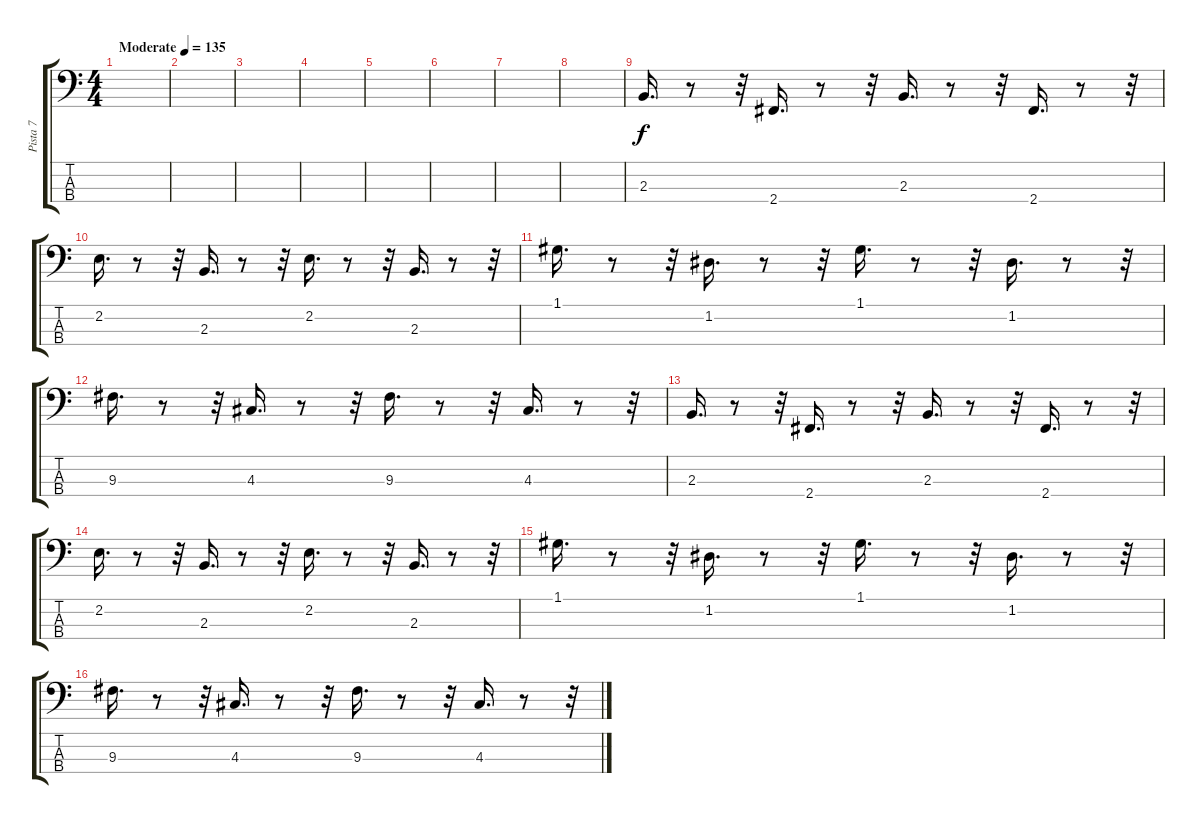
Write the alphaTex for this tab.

\track ("Pista 7" "Pista 7") {instrument synthbass2}
\staff {score tabs}
\tuning (G2 D2 A1 E1) {hide}
\ts (4 4)
\tempo (135 "Moderate")
\clef f4
\ks c
|
|
|
|
|
|
|
|
2.3.16{d volume 2} r.8 r.32 2.4.16{d} r.8 r.32 2.3.16{d} r.8 r.32 2.4.16{d} r.8 r.32 |
2.2.16{d volume 5} r.8 r.32 2.3.16{d} r.8 r.32 2.2.16{d} r.8 r.32 2.3.16{d} r.8 r.32 |
1.1.16{d volume 8} r.8 r.32 1.2.16{d} r.8 r.32 1.1.16{d} r.8 r.32 1.2.16{d} r.8 r.32 |
9.3.16{d volume 10} r.8 r.32 4.3.16{d} r.8 r.32 9.3.16{d} r.8 r.32 4.3.16{d} r.8 r.32 |
2.3.16{d} r.8 r.32 2.4.16{d} r.8 r.32 2.3.16{d} r.8 r.32 2.4.16{d} r.8 r.32 |
2.2.16{d} r.8 r.32 2.3.16{d} r.8 r.32 2.2.16{d} r.8 r.32 2.3.16{d} r.8 r.32 |
1.1.16{d} r.8 r.32 1.2.16{d} r.8 r.32 1.1.16{d} r.8 r.32 1.2.16{d} r.8 r.32 |
9.3.16{d} r.8 r.32 4.3.16{d} r.8 r.32 9.3.16{d} r.8 r.32 4.3.16{d} r.8 r.32
